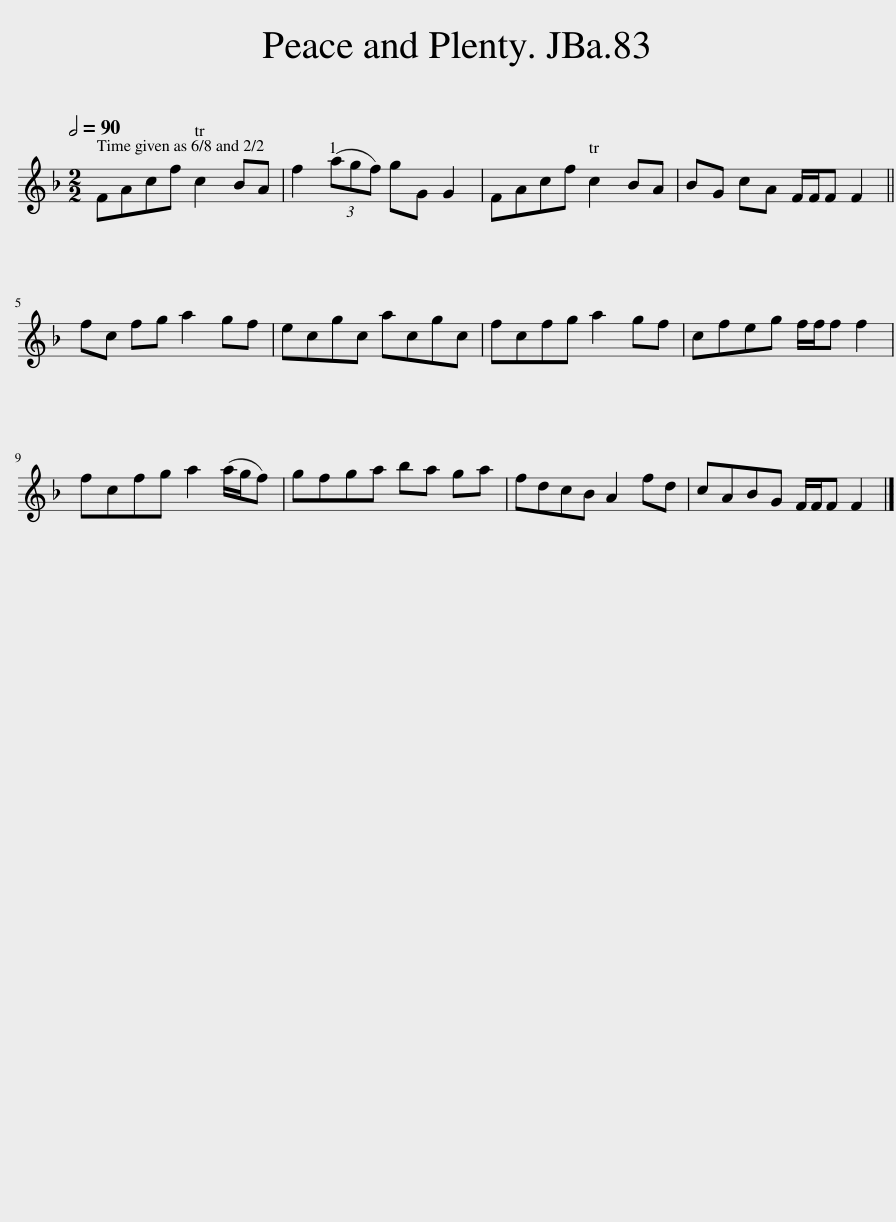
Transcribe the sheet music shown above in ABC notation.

X:1
L:1/8
Q:1/2=90
M:2/2
I:linebreak $
K:F
V:1 treble
V:1
 FAcf c2 BA | f2 (3(agf) gG G2 | FAcf c2 BA | BG cA F/F/F F2 ||$ fc fg a2 gf | %5
 ecgc acgc | fcfg a2 gf | cfeg f/f/f f2 |$ fcfg a2 (a/g/f) | gfga ba ga | %10
 fdcB A2 fd | cABG F/F/F F2 |] %12
